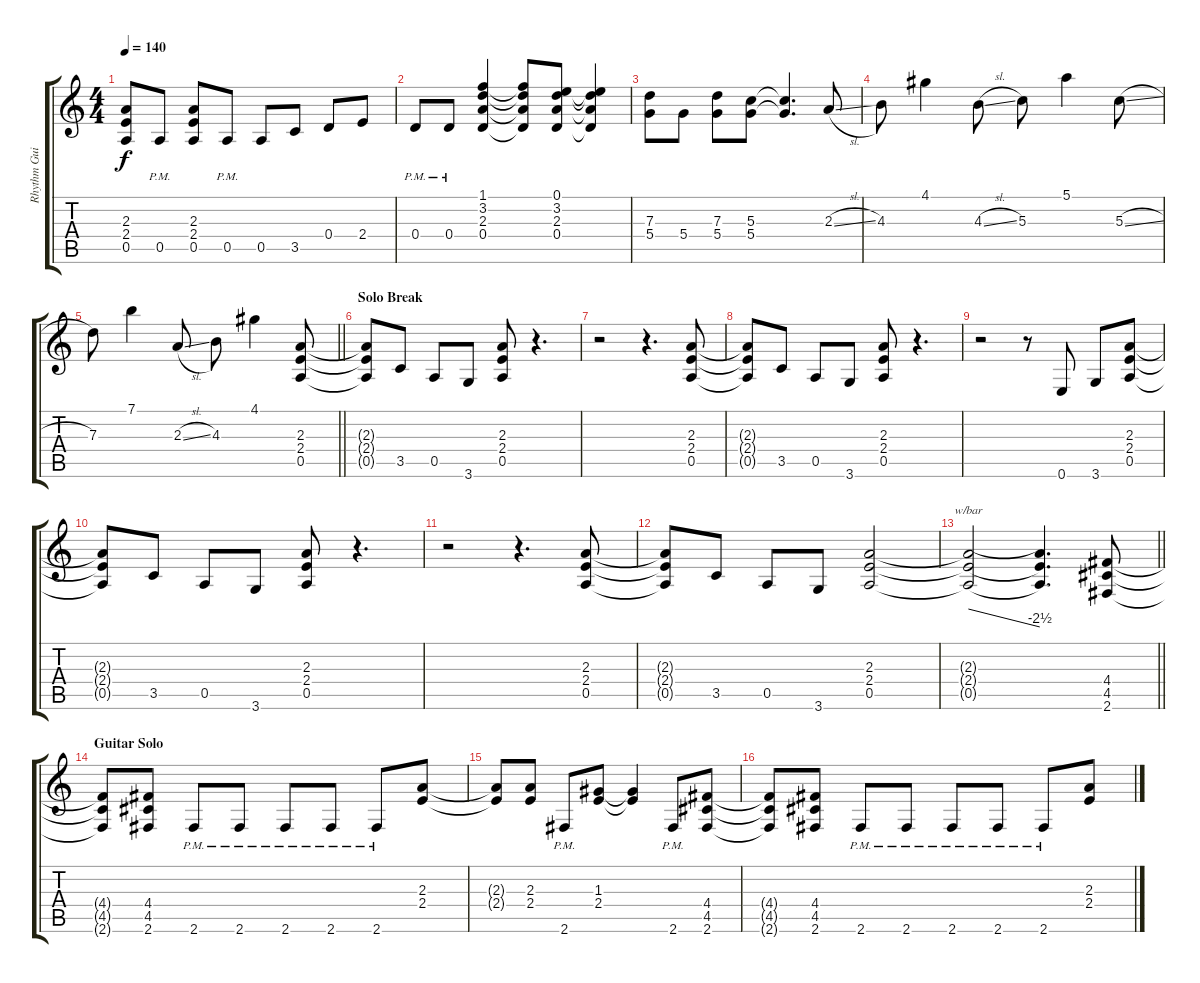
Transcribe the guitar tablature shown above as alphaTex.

\track ("Rhythm Guitar" "Rhythm Gui") {instrument overdrivenguitar}
\staff {score tabs}
\tuning (E4 B3 G3 D3 A2 E2) {hide}
\ts (4 4)
\tempo 140
\clef g2
\ks c
(2.3 2.4 0.5).8{dy f} 0.5{pm}.8 (2.3 2.4 0.5).8 0.5{pm}.8 0.5.8 3.5.8 0.4.8 2.4.8 |
0.4{pm}.8 0.4{pm}.8 (1.1 3.2 2.3 0.4).4 (1.1{t} 3.2{t} 2.3{t} 0.4{t}).8 (0.1 3.2 2.3 0.4).8 (0.1{t} 3.2{t} 2.3{t} 0.4{t}).4 |
(7.3 5.4).8 5.4.8 (7.3 5.4).8 (5.3 5.4).8 (5.3{t} 5.4{t}).4{d} 2.3{sl}.8 |
4.3.8 4.1.4 4.3{sl}.8 5.3.8 5.1.4 5.3{sl}.8 |
\barLineRight lightlight
7.3.8 7.1.4 2.3{sl}.8 4.3.8 4.1.4 (2.3 2.4 0.5).8 |
\section ("" "Solo Break")
(2.3{t} 2.4{t} 0.5{t}).8 3.5.8 0.5.8 3.6.8 (2.3 2.4 0.5).8 r.4{d} |
r.2 r.4{d} (2.3 2.4 0.5).8 |
(2.3{t} 2.4{t} 0.5{t}).8 3.5.8 0.5.8 3.6.8 (2.3 2.4 0.5).8 r.4{d} |
r.2 r.8 0.6.8 3.6.8 (2.3 2.4 0.5).8 |
(2.3{t} 2.4{t} 0.5{t}).8 3.5.8 0.5.8 3.6.8 (2.3 2.4 0.5).8 r.4{d} |
r.2 r.4{d} (2.3 2.4 0.5).8 |
(2.3{t} 2.4{t} 0.5{t}).8 3.5.8 0.5.8 3.6.8 (2.3 2.4 0.5).2 |
\barLineRight lightlight
(2.3{t} 2.4{t} 0.5{t}).2{tbe (dive default 0 0 60 -10)} (2.3{t} 2.4{t} 0.5{t}).4{d} (4.4 4.5 2.6).8 |
\section ("" "Guitar Solo")
(4.4{t} 4.5{t} 2.6{t}).8 (4.4 4.5 2.6).8 2.6{pm}.8 2.6{pm}.8 2.6{pm}.8 2.6{pm}.8 2.6{pm}.8 (2.3 2.4).8 |
(2.3{t} 2.4{t}).8 (2.3 2.4).8 2.6{pm}.8 (1.3 2.4).8 (1.3{t} 2.4{t}).4 2.6{pm}.8 (4.4 4.5 2.6).8 |
(4.4{t} 4.5{t} 2.6{t}).8 (4.4 4.5 2.6).8 2.6{pm}.8 2.6{pm}.8 2.6{pm}.8 2.6{pm}.8 2.6{pm}.8 (2.3 2.4).8
